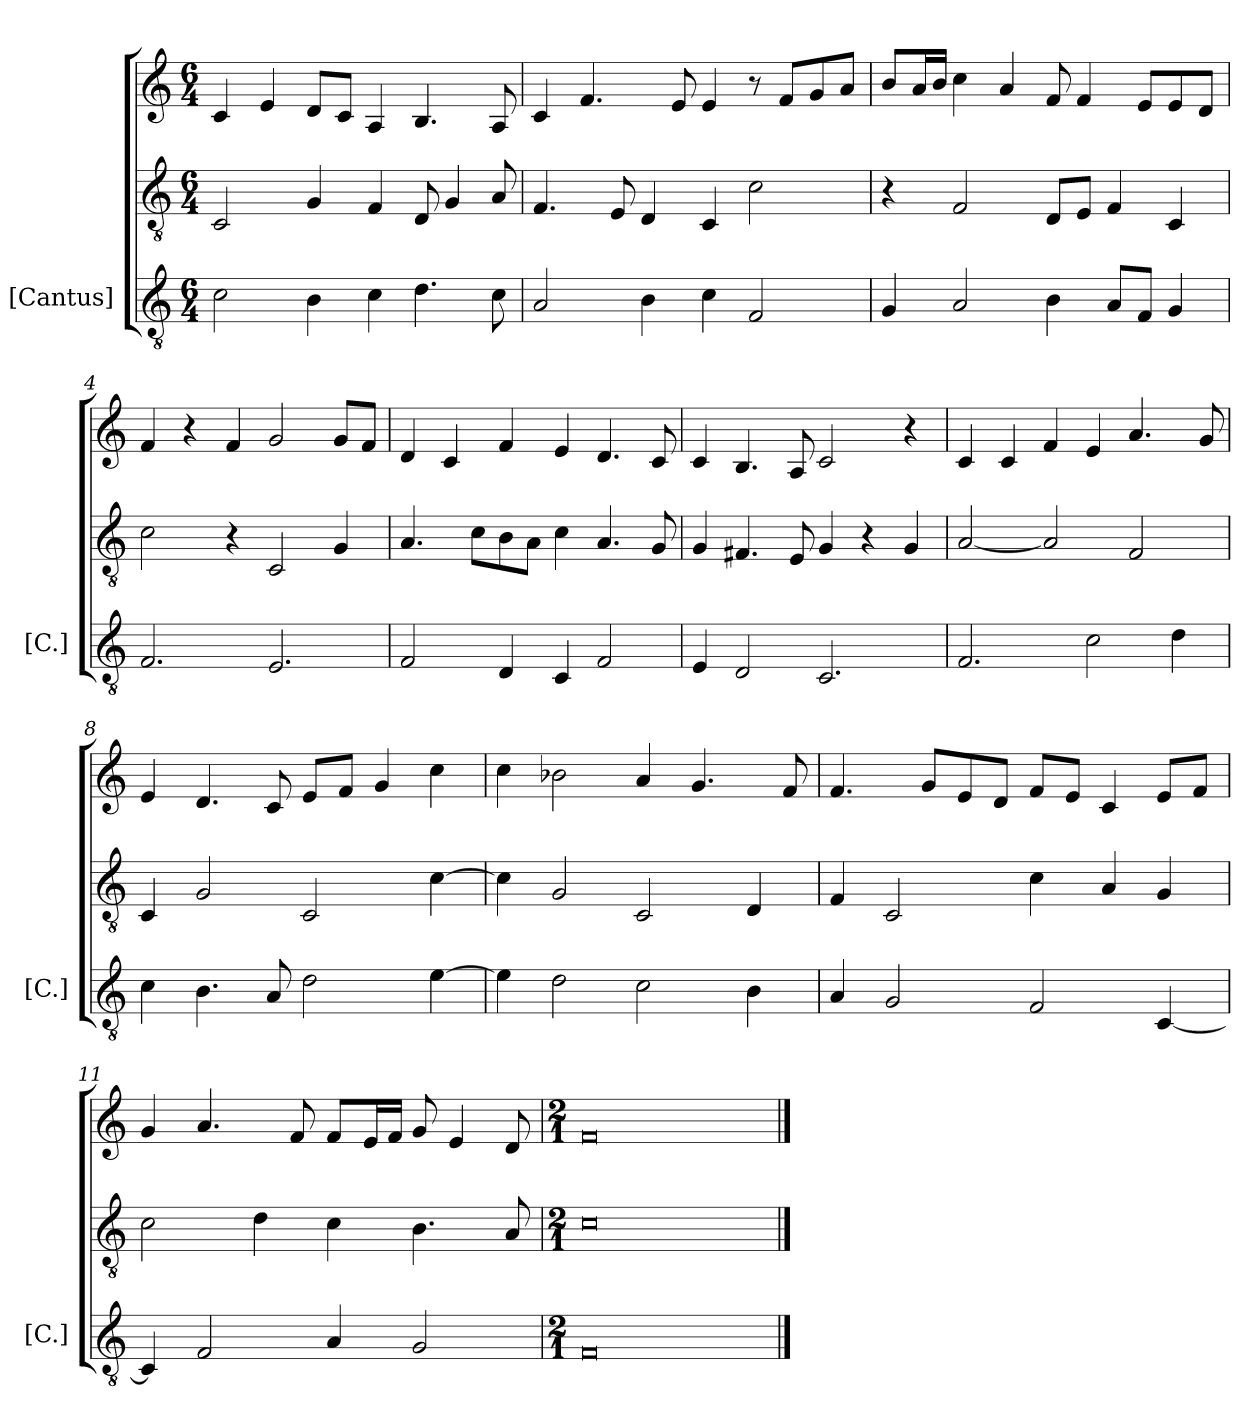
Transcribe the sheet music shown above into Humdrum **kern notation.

**kern	**kern	**kern
*part1	*part1	*part1
*staff3	*staff2	*staff1
*I"[Cantus]	*	*
*I'[C.]	*	*
*clefGv2	*clefGv2	*clefG2
*k[]	*k[]	*k[]
*M6/4	*M6/4	*M6/4
=1	=1	=1
2c\	2C/	4c/
.	.	4e/
4B\	4G/	8d/L
.	.	8c/J
4c\	4F/	4A/
4.d\	8D/	4.B/
.	4G/	.
8c\	8A/	8A/
=2	=2	=2
2A/	4.F/	4c/
.	.	4.f/
.	8E/	.
4B\	4D/	.
.	.	8e/
4c\	4C/	4e/
2F/	2c\	8r
.	.	8f/L
.	.	8g/
.	.	8a/J
=3	=3	=3
4G/	4r	8b/L
.	.	16a/L
.	.	16b/JJ
2A/	2F/	4cc\
.	.	4a/
4B\	8D/L	8f/
.	8E/J	4f/
8A/L	4F/	.
8F/J	.	8e/L
4G/	4C/	8e/
.	.	8d/J
=4	=4	=4
2.F/	2c\	4f/
.	.	4r
.	4r	4f/
2.E/	2C/	2g/
.	4G/	8g/L
.	.	8f/J
=5	=5	=5
2F/	4.A/	4d/
.	.	4c/
.	8c\L	.
4D/	8B\	4f/
.	8A\J	.
4C/	4c\	4e/
2F/	4.A/	4.d/
.	8G/	8c/
=6	=6	=6
4E/	4G/	4c/
2D/	4.F#X/	4.B/
.	8E/	8A/
2.C/	4G/	2c/
.	4r	.
.	4G/	4r
=7	=7	=7
2.F/	[2A/	4c/
.	.	4c/
.	2A/]	4f/
2c\	.	4e/
.	2F/	4.a/
4d\	.	.
.	.	8g/
=8	=8	=8
4c\	4C/	4e/
4.B\	2G/	4.d/
8A/	.	8c/
2d\	2C/	8e/L
.	.	8f/J
.	.	4g/
[4e\	[4c\	4cc\
=9	=9	=9
4e\]	4c\]	4cc\
2d\	2G/	2b-X\
2c\	2C/	4a/
.	.	4.g/
4B\	4D/	.
.	.	8f/
=10	=10	=10
4A/	4F/	4.f/
2G/	2C/	.
.	.	8g/L
.	.	8e/
.	.	8d/J
2F/	4c\	8f/L
.	.	8e/J
.	4A/	4c/
[4C/	4G/	8e/L
.	.	8f/J
=11	=11	=11
4C/]	2c\	4g/
2F/	.	4.a/
.	4d\	.
.	.	8f/
4A/	4c\	8f/L
.	.	16e/L
.	.	16f/JJ
2G/	4.B\	8g/
.	.	4e/
.	8A/	8d/
=12	=12	=12
*M2/1	*M2/1	*M2/1
0F	0c	0f
==	==	==
*-	*-	*-
